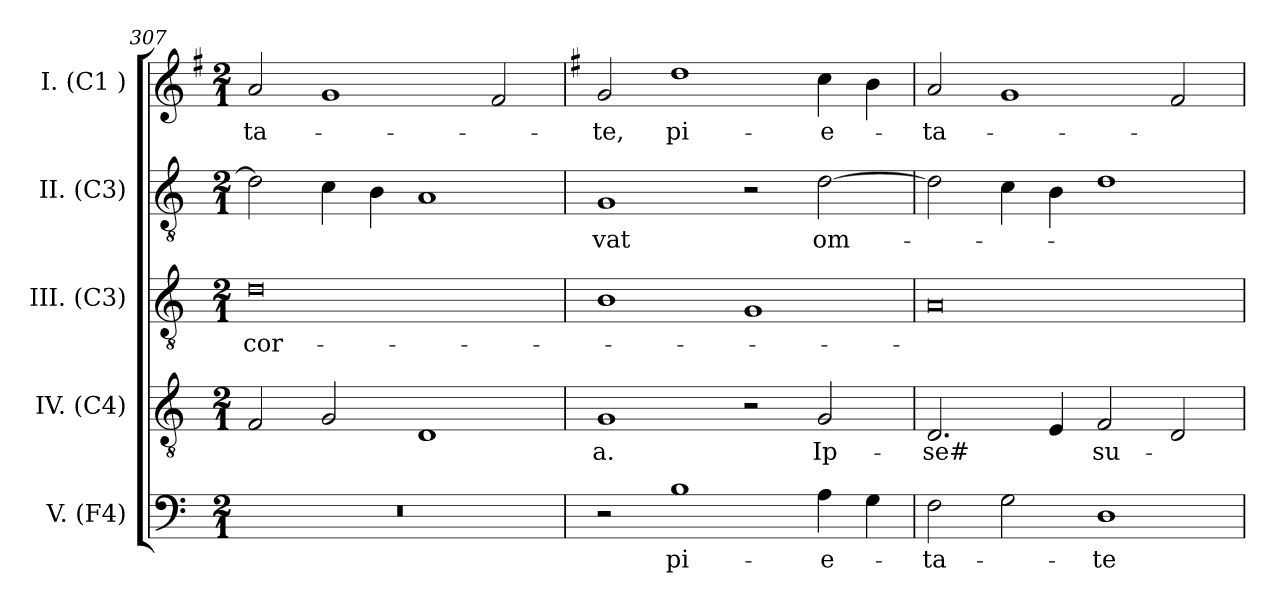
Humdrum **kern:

**kern	**text	**kern	**text	**kern	**text	**kern	**text	**kern	**text
*part5	*part5	*part4	*part4	*part3	*part3	*part2	*part2	*part1	*part1
*staff5	*staff5	*staff4	*staff4	*staff3	*staff3	*staff2	*staff2	*staff1	*staff1
*I"V. (F4)	*	*I"IV. (C4)	*	*I"III. (C3)	*	*I"II. (C3)	*	*I"I. (C1 )	*
*I'V.	*	*I'IV.	*	*I'III.	*	*I'II.	*	*I'I.	*
*clefF4	*	*clefGv2	*	*clefGv2	*	*clefGv2	*	*clefG2	*
*k[]	*	*k[]	*	*	*	*k[]	*	*k[f#]	*
*C:	*	*C:	*	*	*	*C:	*	*G:	*
*M2/1	*	*M2/1	*	*M2/1	*	*M2/1	*	*M2/1	*
=307	=307	=307	=307	=307	=307	=307	=307	=307	=307
!	!	!	!	!	!LO:LY:b:cj	!	!	!	!LO:LY:b:cj
0r	.	2F/	.	0d	cor-	2d\]	.	2a/	-ta-
.	.	2G/	.	.	.	4c\	.	1g	.
.	.	.	.	.	.	4B\	.	.	.
.	.	1D	.	.	.	1A	.	.	.
.	.	.	.	.	.	.	.	2f#/	.
=308	=308	=308	=308	=308	=308	=308	=308	=308	=308
*	*	*	*	*	*	*	*	*k[f#]	*
*	*	*	*	*	*	*	*	*G:	*
!	!	!	!LO:LY:b:cj	!	!	!	!LO:LY:b:cj	!	!LO:LY:b:cj
2r	.	1G	-a.	1B	.	1G	-vat	2g/	-te,
!	!LO:LY:b:cj	!	!	!	!	!	!	!	!LO:LY:b:cj
1B	pi-	.	.	.	.	.	.	1dd	pi-
.	.	2r	.	1G	.	2r	.	.	.
!	!LO:LY:b:cj	!	!LO:LY:b:cj	!	!	!	!LO:LY:b	!	!LO:LY:b:rj
4A\	-e-	2G/	Ip-	.	.	[<2d\	om-	4cc\	-e-
4G\	.	.	.	.	.	.	.	4b\	.
!!LO:PB:g=z
=309	=309	=309	=309	=309	=309	=309	=309	=309	=309
*	*	*	*	*	*	*	*	*k[]	*
*	*	*	*	*	*	*	*	*C:	*
!	!LO:LY:b:cj	!	!LO:LY:b:cj	!	!	!	!	!	!LO:LY:b:cj
2F\	-ta-	2.D/	-se#	0A	.	2d\]	.	2a/	-ta-
2G\	.	.	.	.	.	4c\	.	1g	.
.	.	4E/	.	.	.	4B\	.	.	.
!	!LO:LY:b:cj	!	!LO:LY:b:cj	!	!	!	!	!	!
1D	-te	2F/	su-	.	.	1d	.	.	.
.	.	2D/	.	.	.	.	.	2f/	.
=	=	=	=	=	=	=	=	=	=
*-	*-	*-	*-	*-	*-	*-	*-	*-	*-
